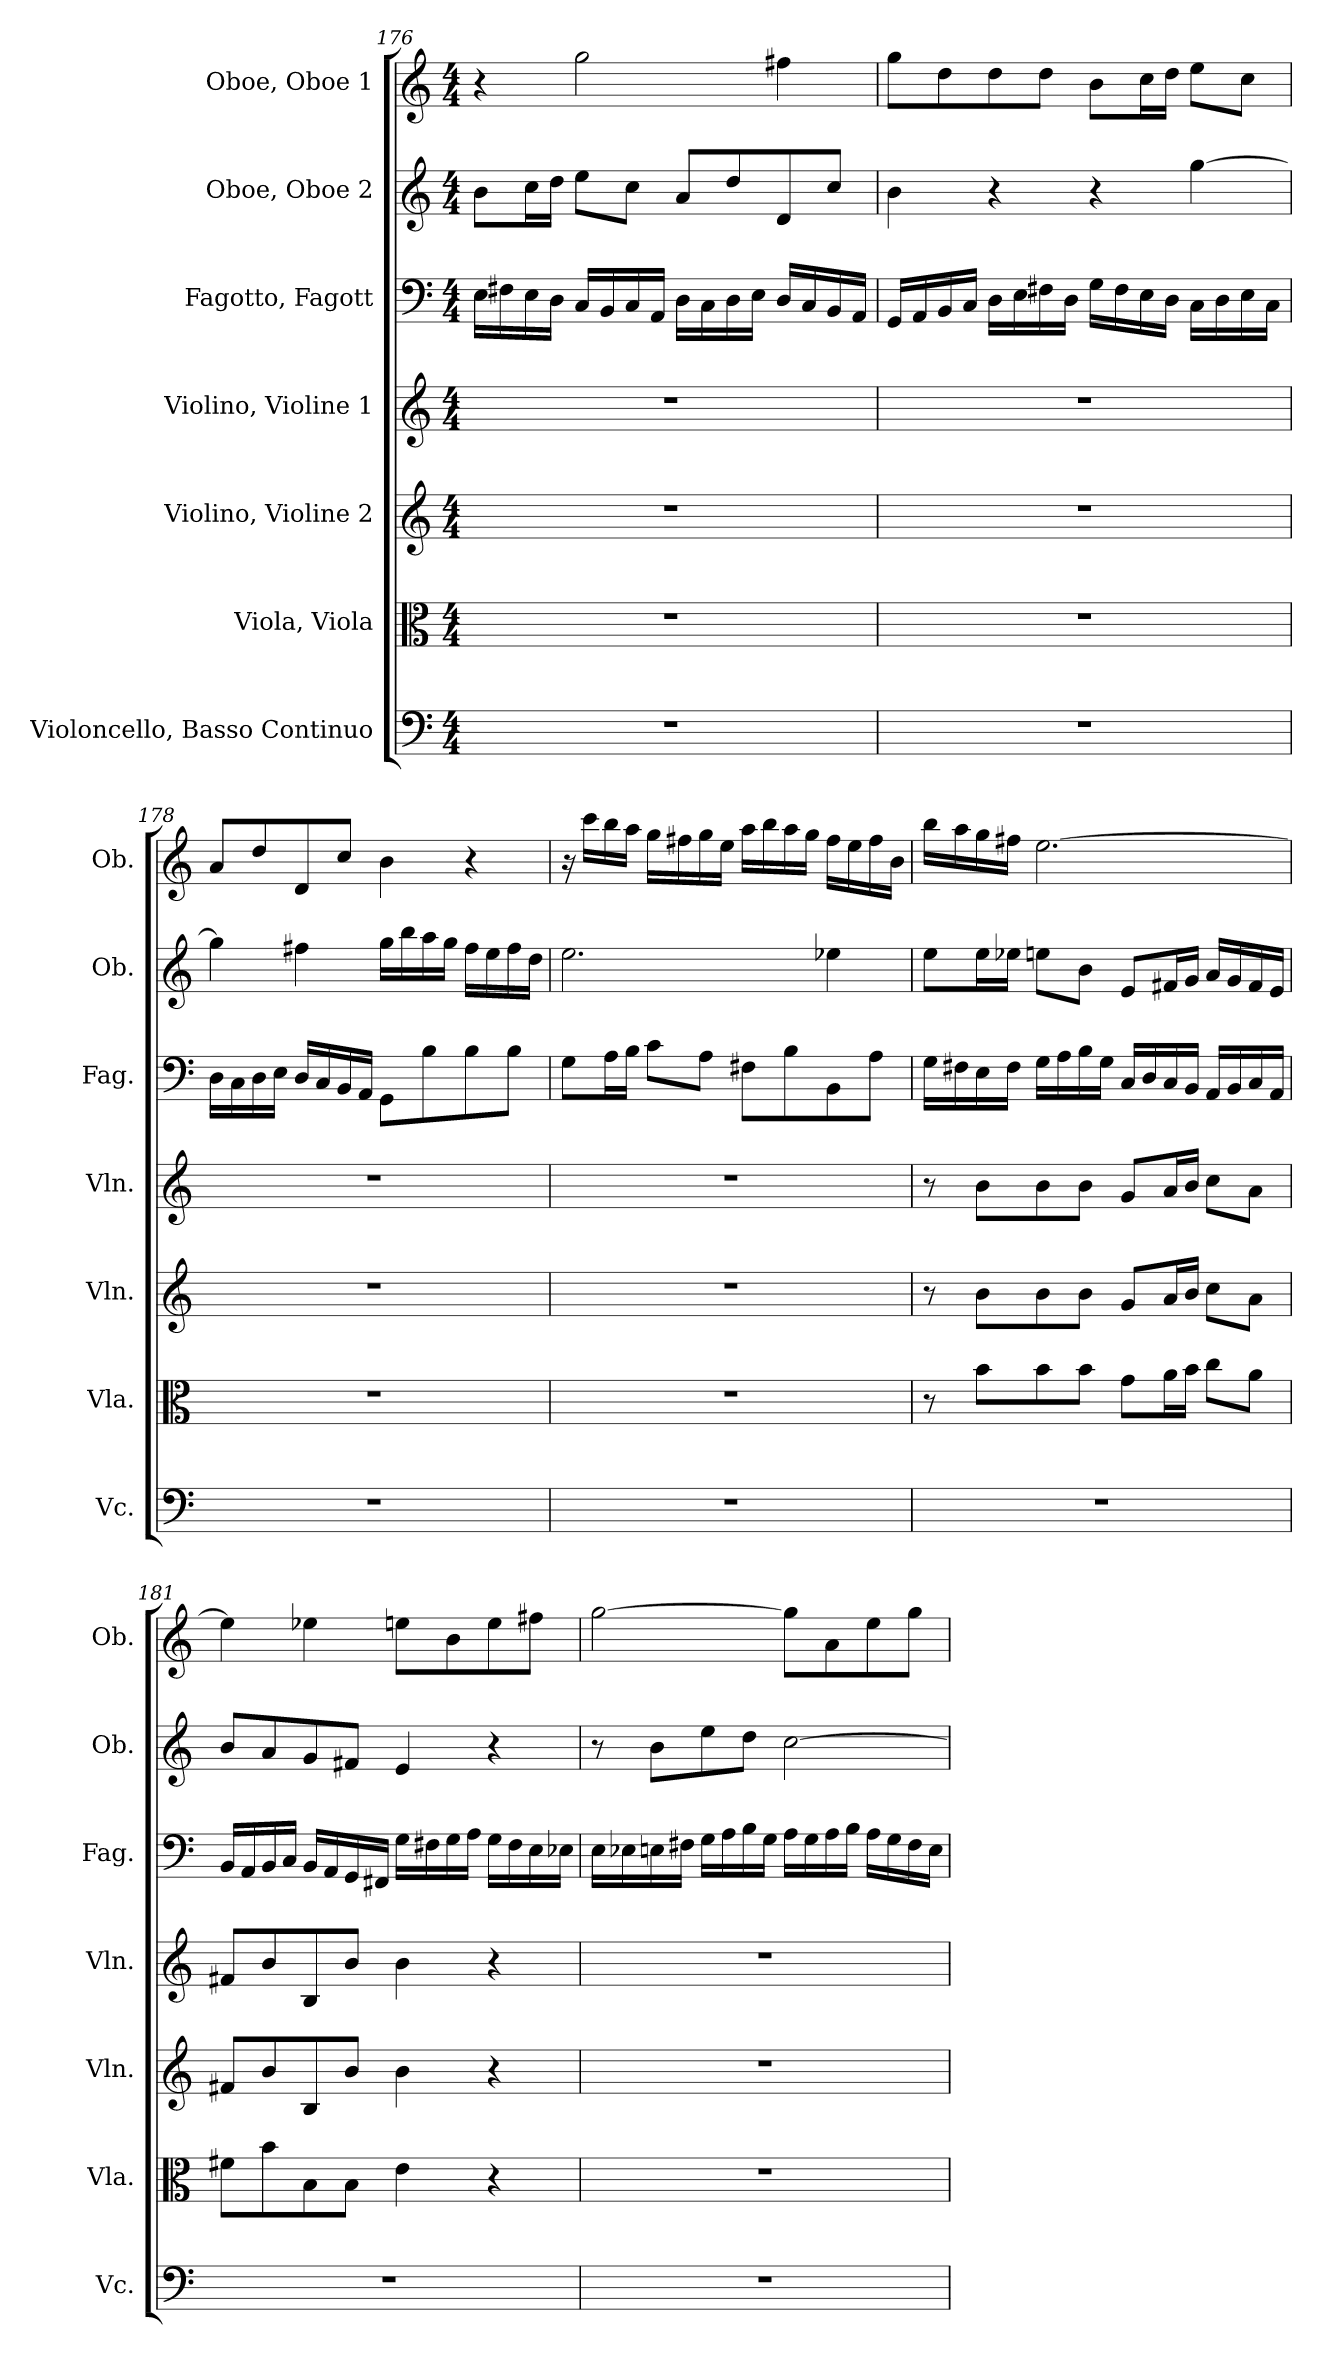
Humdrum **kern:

**kern	**kern	**kern	**kern	**kern	**kern	**kern
*part7	*part6	*part5	*part4	*part3	*part2	*part1
*staff7	*staff6	*staff5	*staff4	*staff3	*staff2	*staff1
*I"Violoncello, Basso Continuo	*I"Viola, Viola	*I"Violino, Violine 2	*I"Violino, Violine 1	*I"Fagotto, Fagott	*I"Oboe, Oboe 2	*I"Oboe, Oboe 1
*I'Vc.	*I'Vla.	*I'Vln.	*I'Vln.	*I'Fag.	*I'Ob.	*I'Ob.
!!LO:PB:g=z
*clefF4	*clefC3	*clefG2	*clefG2	*clefF4	*clefG2	*clefG2
*k[]	*k[]	*k[]	*k[]	*k[]	*k[]	*k[]
*M4/4	*M4/4	*M4/4	*M4/4	*M4/4	*M4/4	*M4/4
=176	=176	=176	=176	=176	=176	=176
1r	1r	1r	1r	16E\LL	8b\L	4r
.	.	.	.	16F#X\	.	.
.	.	.	.	16E\	16cc\L	.
.	.	.	.	16D\JJ	16dd\JJ	.
.	.	.	.	16C/LL	8ee\L	2gg\
.	.	.	.	16BB/	.	.
.	.	.	.	16C/	8cc\J	.
.	.	.	.	16AA/JJ	.	.
.	.	.	.	16D\LL	8a/L	.
.	.	.	.	16C\	.	.
.	.	.	.	16D\	8dd/	.
.	.	.	.	16E\JJ	.	.
.	.	.	.	16D/LL	8d/	4ff#X\
.	.	.	.	16C/	.	.
.	.	.	.	16BB/	8cc/J	.
.	.	.	.	16AA/JJ	.	.
=177	=177	=177	=177	=177	=177	=177
1r	1r	1r	1r	16GG/LL	4b\	8gg\L
.	.	.	.	16AA/	.	.
.	.	.	.	16BB/	.	8dd\
.	.	.	.	16C/JJ	.	.
.	.	.	.	16D\LL	4r	8dd\
.	.	.	.	16E\	.	.
.	.	.	.	16F#X\	.	8dd\J
.	.	.	.	16D\JJ	.	.
.	.	.	.	16G\LL	4r	8b\L
.	.	.	.	16F#\	.	.
.	.	.	.	16E\	.	16cc\L
.	.	.	.	16D\JJ	.	16dd\JJ
.	.	.	.	16C\LL	[4gg\	8ee\L
.	.	.	.	16D\	.	.
.	.	.	.	16E\	.	8cc\J
.	.	.	.	16C\JJ	.	.
!!LO:PB:g=z
=178	=178	=178	=178	=178	=178	=178
1r	1r	1r	1r	16D\LL	4gg\]	8a/L
.	.	.	.	16C\	.	.
.	.	.	.	16D\	.	8dd/
.	.	.	.	16E\JJ	.	.
.	.	.	.	16D/LL	4ff#X\	8d/
.	.	.	.	16C/	.	.
.	.	.	.	16BB/	.	8cc/J
.	.	.	.	16AA/JJ	.	.
.	.	.	.	8GG\L	16gg\LL	4b\
.	.	.	.	.	16bb\	.
.	.	.	.	8B\	16aa\	.
.	.	.	.	.	16gg\JJ	.
.	.	.	.	8B\	16ff#\LL	4r
.	.	.	.	.	16ee\	.
.	.	.	.	8B\J	16ff#\	.
.	.	.	.	.	16dd\JJ	.
=179	=179	=179	=179	=179	=179	=179
1r	1r	1r	1r	8G\L	2.ee\	16r
.	.	.	.	.	.	16ccc\LL
.	.	.	.	16A\L	.	16bb\
.	.	.	.	16B\JJ	.	16aa\JJ
.	.	.	.	8c\L	.	16gg\LL
.	.	.	.	.	.	16ff#X\
.	.	.	.	8A\J	.	16gg\
.	.	.	.	.	.	16ee\JJ
.	.	.	.	8F#X\L	.	16aa\LL
.	.	.	.	.	.	16bb\
.	.	.	.	8B\	.	16aa\
.	.	.	.	.	.	16gg\JJ
.	.	.	.	8BB\	4ee-X\	16ff#\LL
.	.	.	.	.	.	16ee\
.	.	.	.	8A\J	.	16ff#\
.	.	.	.	.	.	16b\JJ
!!LO:PB:g=z
=180	=180	=180	=180	=180	=180	=180
1r	8r	8r	8r	16G\LL	8ee\L	16bb\LL
.	.	.	.	16F#X\	.	16aa\
.	8b\L	8b\L	8b\L	16E\	16ee\L	16gg\
.	.	.	.	16F#\JJ	16ee-X\JJ	16ff#X\JJ
.	8b\	8b\	8b\	16G\LL	8een\L	[2.ee\
.	.	.	.	16A\	.	.
.	8b\J	8b\J	8b\J	16B\	8b\J	.
.	.	.	.	16G\JJ	.	.
.	8g\L	8g/L	8g/L	16C/LL	8e/L	.
.	.	.	.	16D/	.	.
.	16a\L	16a/L	16a/L	16C/	16f#X/L	.
.	16b\JJ	16b/JJ	16b/JJ	16BB/JJ	16g/JJ	.
.	8cc\L	8cc\L	8cc\L	16AA/LL	16a/LL	.
.	.	.	.	16BB/	16g/	.
.	8a\J	8a\J	8a\J	16C/	16f#/	.
.	.	.	.	16AA/JJ	16e/JJ	.
=181	=181	=181	=181	=181	=181	=181
1r	8f#X\L	8f#X/L	8f#X/L	16BB/LL	8b/L	4ee\]
.	.	.	.	16AA/	.	.
.	8b\	8b/	8b/	16BB/	8a/	.
.	.	.	.	16C/JJ	.	.
.	8B\	8B/	8B/	16BB/LL	8g/	4ee-X\
.	.	.	.	16AA/	.	.
.	8B\J	8b/J	8b/J	16GG/	8f#X/J	.
.	.	.	.	16FF#X/JJ	.	.
.	4e\	4b\	4b\	16G\LL	4e/	8een\L
.	.	.	.	16F#X\	.	.
.	.	.	.	16G\	.	8b\
.	.	.	.	16A\JJ	.	.
.	4r	4r	4r	16G\LL	4r	8ee\
.	.	.	.	16F#\	.	.
.	.	.	.	16E\	.	8ff#X\J
.	.	.	.	16E-X\JJ	.	.
!!LO:PB:g=z
=182	=182	=182	=182	=182	=182	=182
1r	1r	1r	1r	16E\LL	8r	[2gg\
.	.	.	.	16E-X\	.	.
.	.	.	.	16En\	8b\L	.
.	.	.	.	16F#X\JJ	.	.
.	.	.	.	16G\LL	8ee\	.
.	.	.	.	16A\	.	.
.	.	.	.	16B\	8dd\J	.
.	.	.	.	16G\JJ	.	.
.	.	.	.	16A\LL	[2cc\	8gg\L]
.	.	.	.	16G\	.	.
.	.	.	.	16A\	.	8a\
.	.	.	.	16B\JJ	.	.
.	.	.	.	16A\LL	.	8ee\
.	.	.	.	16G\	.	.
.	.	.	.	16F#\	.	8gg\J
.	.	.	.	16E\JJ	.	.
=	=	=	=	=	=	=
*-	*-	*-	*-	*-	*-	*-
